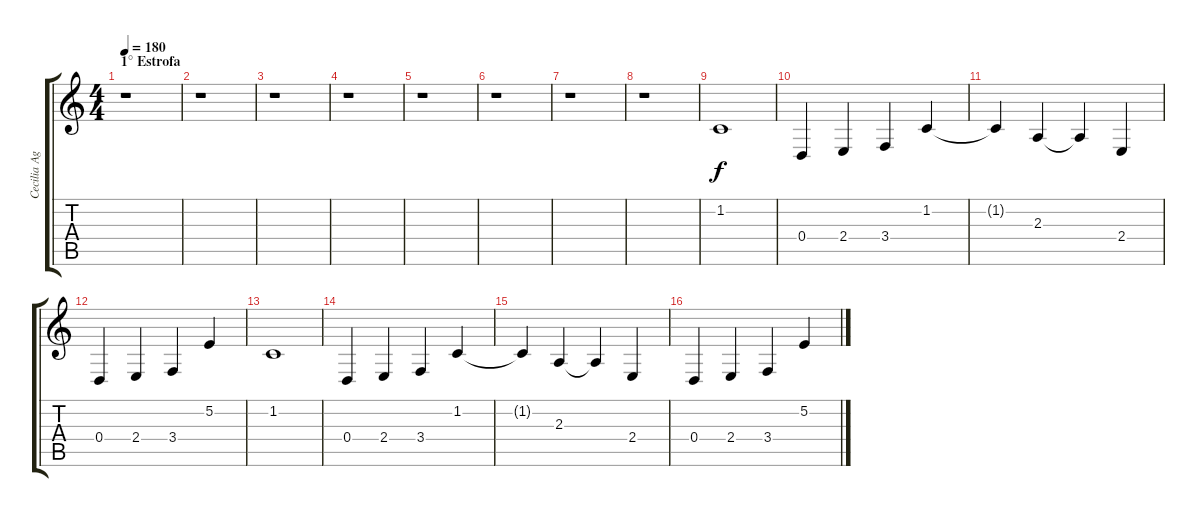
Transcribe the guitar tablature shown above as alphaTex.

\track ("Cecilia Aguayo (Sintetizador 1)" "Cecilia Ag") {instrument orchestralharp}
\staff {score tabs}
\tuning (E4 B3 G3 D3 A2 E2) {hide}
\ts (4 4)
\section ("" "1° Estrofa")
\tempo 180
\clef g2
\ks c
r.1{dy f} |
r.1 |
r.1 |
r.1 |
r.1 |
r.1 |
r.1 |
r.1 |
1.2.1 |
0.4.4 2.4.4 3.4.4 1.2.4 |
1.2{t}.4 2.3.4 2.3{t}.4 2.4.4 |
0.4.4 2.4.4 3.4.4 5.2.4 |
1.2.1 |
0.4.4 2.4.4 3.4.4 1.2.4 |
1.2{t}.4 2.3.4 2.3{t}.4 2.4.4 |
0.4.4 2.4.4 3.4.4 5.2.4
